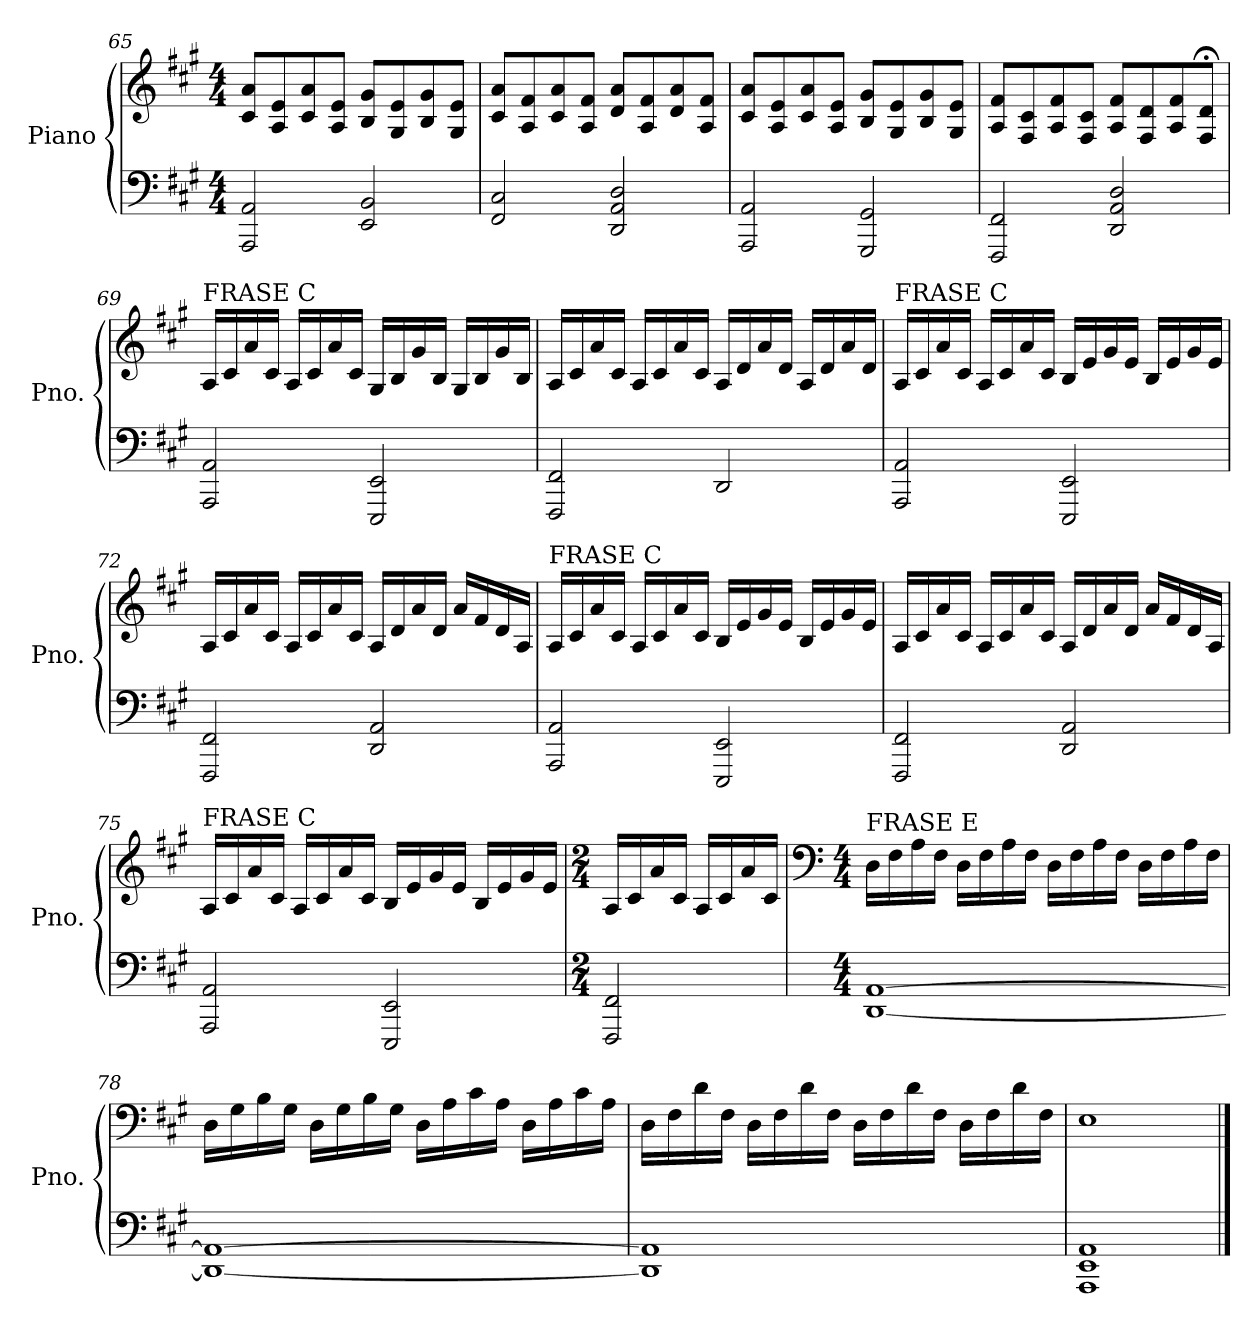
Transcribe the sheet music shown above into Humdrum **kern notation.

**kern	**kern
*part1	*part1
*staff2	*staff1
*I"Piano	*
*I'Pno.	*
!!LO:LB:g=z
*clefF4	*clefG2
*k[f#c#g#]	*k[f#c#g#]
*M4/4	*M4/4
=65	=65
2AAA/ 2AA/	8c#/ 8a/L
.	8A/ 8e/
.	8c#/ 8a/
.	8A/ 8e/J
2EE/ 2BB/	8B/ 8g#/L
.	8G#/ 8e/
.	8B/ 8g#/
.	8G#/ 8e/J
=66	=66
2FF#/ 2C#/	8c#/ 8a/L
.	8A/ 8f#/
.	8c#/ 8a/
.	8A/ 8f#/J
2DD/ 2AA/ 2D/	8d/ 8a/L
.	8A/ 8f#/
.	8d/ 8a/
.	8A/ 8f#/J
=67	=67
2AAA/ 2AA/	8c#/ 8a/L
.	8A/ 8e/
.	8c#/ 8a/
.	8A/ 8e/J
2GGG#/ 2GG#/	8B/ 8g#/L
.	8G#/ 8e/
.	8B/ 8g#/
.	8G#/ 8e/J
=68	=68
2FFF#/ 2FF#/	8A/ 8f#/L
.	8F#/ 8c#/
.	8A/ 8f#/
.	8F#/ 8c#/J
2DD/ 2AA/ 2D/	8A/ 8f#/L
.	8F#/ 8d/
.	8A/ 8f#/
.	8F#/;< 8d/;<J
!!LO:LB:g=z
=69	=69
!	!LO:TX:a:t=FRASE C
2AAA/ 2AA/	16A/LL
.	16c#/
.	16a/
.	16c#/JJ
.	16A/LL
.	16c#/
.	16a/
.	16c#/JJ
2EEE/ 2EE/	16G#/LL
.	16B/
.	16g#/
.	16B/JJ
.	16G#/LL
.	16B/
.	16g#/
.	16B/JJ
=70	=70
2FFF#/ 2FF#/	16A/LL
.	16c#/
.	16a/
.	16c#/JJ
.	16A/LL
.	16c#/
.	16a/
.	16c#/JJ
2DD/	16A/LL
.	16d/
.	16a/
.	16d/JJ
.	16A/LL
.	16d/
.	16a/
.	16d/JJ
!!LO:LB:g=z
=71	=71
!	!LO:TX:a:t=FRASE C
2AAA/ 2AA/	16A/LL
.	16c#/
.	16a/
.	16c#/JJ
.	16A/LL
.	16c#/
.	16a/
.	16c#/JJ
2EEE/ 2EE/	16B/LL
.	16e/
.	16g#/
.	16e/JJ
.	16B/LL
.	16e/
.	16g#/
.	16e/JJ
=72	=72
2FFF#/ 2FF#/	16A/LL
.	16c#/
.	16a/
.	16c#/JJ
.	16A/LL
.	16c#/
.	16a/
.	16c#/JJ
2DD/ 2AA/	16A/LL
.	16d/
.	16a/
.	16d/JJ
.	16a/LL
.	16f#/
.	16d/
.	16A/JJ
!!LO:LB:g=z
=73	=73
!	!LO:TX:a:t=FRASE C
2AAA/ 2AA/	16A/LL
.	16c#/
.	16a/
.	16c#/JJ
.	16A/LL
.	16c#/
.	16a/
.	16c#/JJ
2EEE/ 2EE/	16B/LL
.	16e/
.	16g#/
.	16e/JJ
.	16B/LL
.	16e/
.	16g#/
.	16e/JJ
=74	=74
2FFF#/ 2FF#/	16A/LL
.	16c#/
.	16a/
.	16c#/JJ
.	16A/LL
.	16c#/
.	16a/
.	16c#/JJ
2DD/ 2AA/	16A/LL
.	16d/
.	16a/
.	16d/JJ
.	16a/LL
.	16f#/
.	16d/
.	16A/JJ
!!LO:LB:g=z
=75	=75
!	!LO:TX:a:t=FRASE C
2AAA/ 2AA/	16A/LL
.	16c#/
.	16a/
.	16c#/JJ
.	16A/LL
.	16c#/
.	16a/
.	16c#/JJ
2EEE/ 2EE/	16B/LL
.	16e/
.	16g#/
.	16e/JJ
.	16B/LL
.	16e/
.	16g#/
.	16e/JJ
=76	=76
*M2/4	*M2/4
2FFF#/ 2FF#/	16A/LL
.	16c#/
.	16a/
.	16c#/JJ
.	16A/LL
.	16c#/
.	16a/
.	16c#/JJ
=77	=77
*	*clefF4
*M4/4	*M4/4
!	!LO:TX:a:t=FRASE E
[1DD [1AA	16D\LL
.	16F#\
.	16A\
.	16F#\JJ
.	16D\LL
.	16F#\
.	16A\
.	16F#\JJ
.	16D\LL
.	16F#\
.	16A\
.	16F#\JJ
.	16D\LL
.	16F#\
.	16A\
.	16F#\JJ
!!LO:LB:g=z
=78	=78
1DD_ 1AA_	16D\LL
.	16G#\
.	16B\
.	16G#\JJ
.	16D\LL
.	16G#\
.	16B\
.	16G#\JJ
.	16D\LL
.	16A\
.	16c#\
.	16A\JJ
.	16D\LL
.	16A\
.	16c#\
.	16A\JJ
=79	=79
1DD] 1AA]	16D\LL
.	16F#\
.	16d\
.	16F#\JJ
.	16D\LL
.	16F#\
.	16d\
.	16F#\JJ
.	16D\LL
.	16F#\
.	16d\
.	16F#\JJ
.	16D\LL
.	16F#\
.	16d\
.	16F#\JJ
=80	=80
1AAA 1EE 1AA	1E
==	==
*-	*-
